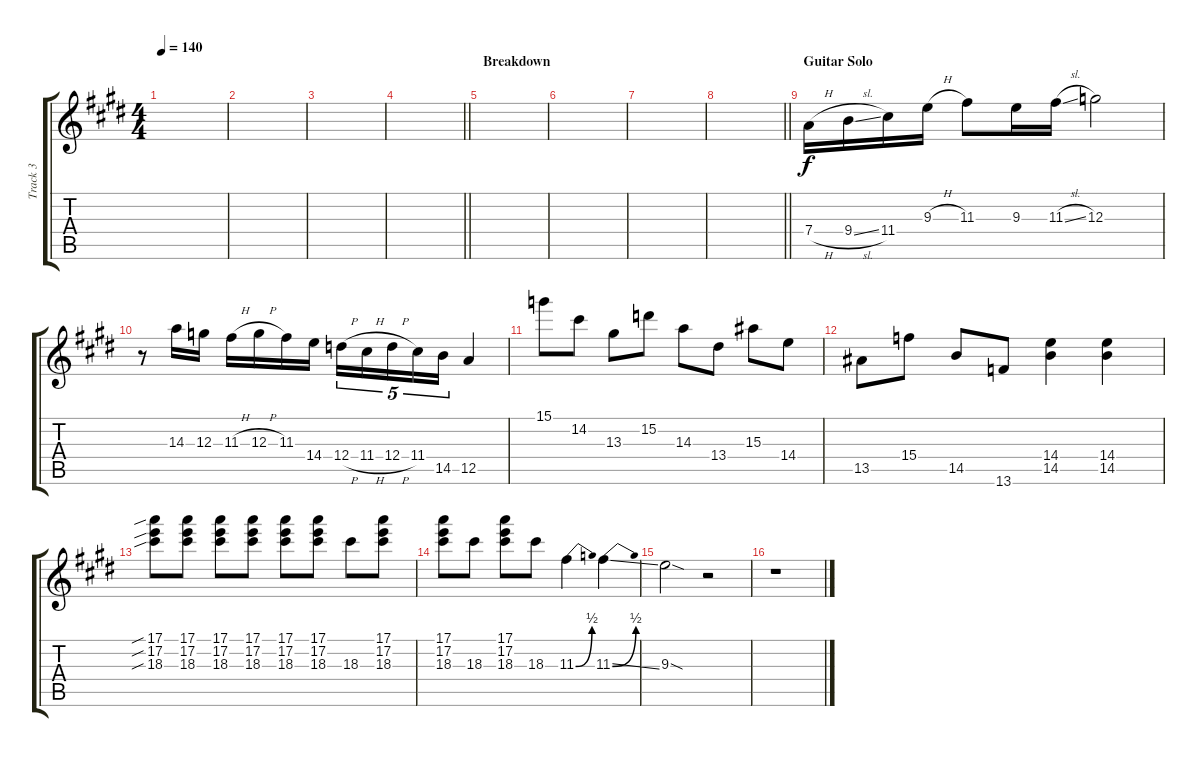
\track ("Track 3" "Track 3") {instrument overdrivenguitar}
\staff {score tabs}
\tuning (E4 B3 G3 D3 A2 E2) {hide}
\ts (4 4)
\tempo 140
\clef g2
\ks e
|
|
|
\barLineRight lightlight
|
\section ("" "Breakdown")
|
|
|
\barLineRight lightlight
|
\section ("" "Guitar Solo")
7.4{h}.16 9.4{sl}.16 11.4.16 9.3{h}.16 11.3.8 9.3.16 11.3{sl}.16 12.3.2 |
r.8 14.3.16 12.3.16 11.3{h}.16 12.3{h}.16 11.3.16 14.4.16 12.4{h}.16{tu (5 4)} 11.4{h}.16{tu (5 4)} 12.4{h}.16{tu (5 4)} 11.4.16{tu (5 4)} 14.5.16{tu (5 4)} 12.5.4 |
15.1.8 14.2.8 13.3.8 15.2.8 14.3.8 13.4.8 15.3.8 14.4.8 |
13.5.8 15.4.8 14.5.8 13.6.8 (14.4 14.5).4 (14.4 14.5).4 |
(17.1{sib} 17.2{sib} 18.3{sib}).8 (17.1 17.2 18.3).8 (17.1 17.2 18.3).8 (17.1 17.2 18.3).8 (17.1 17.2 18.3).8 (17.1 17.2 18.3).8 18.3.8 (17.1 17.2 18.3).8 |
(17.1 17.2 18.3).8 18.3.8 (17.1 17.2 18.3).8 18.3.8 11.3{be (bend 0 0 60 2)}.4 11.3{be (bend 0 0 60 2) ss}.4 |
9.3{sod}.2 r.2 |
r.1
